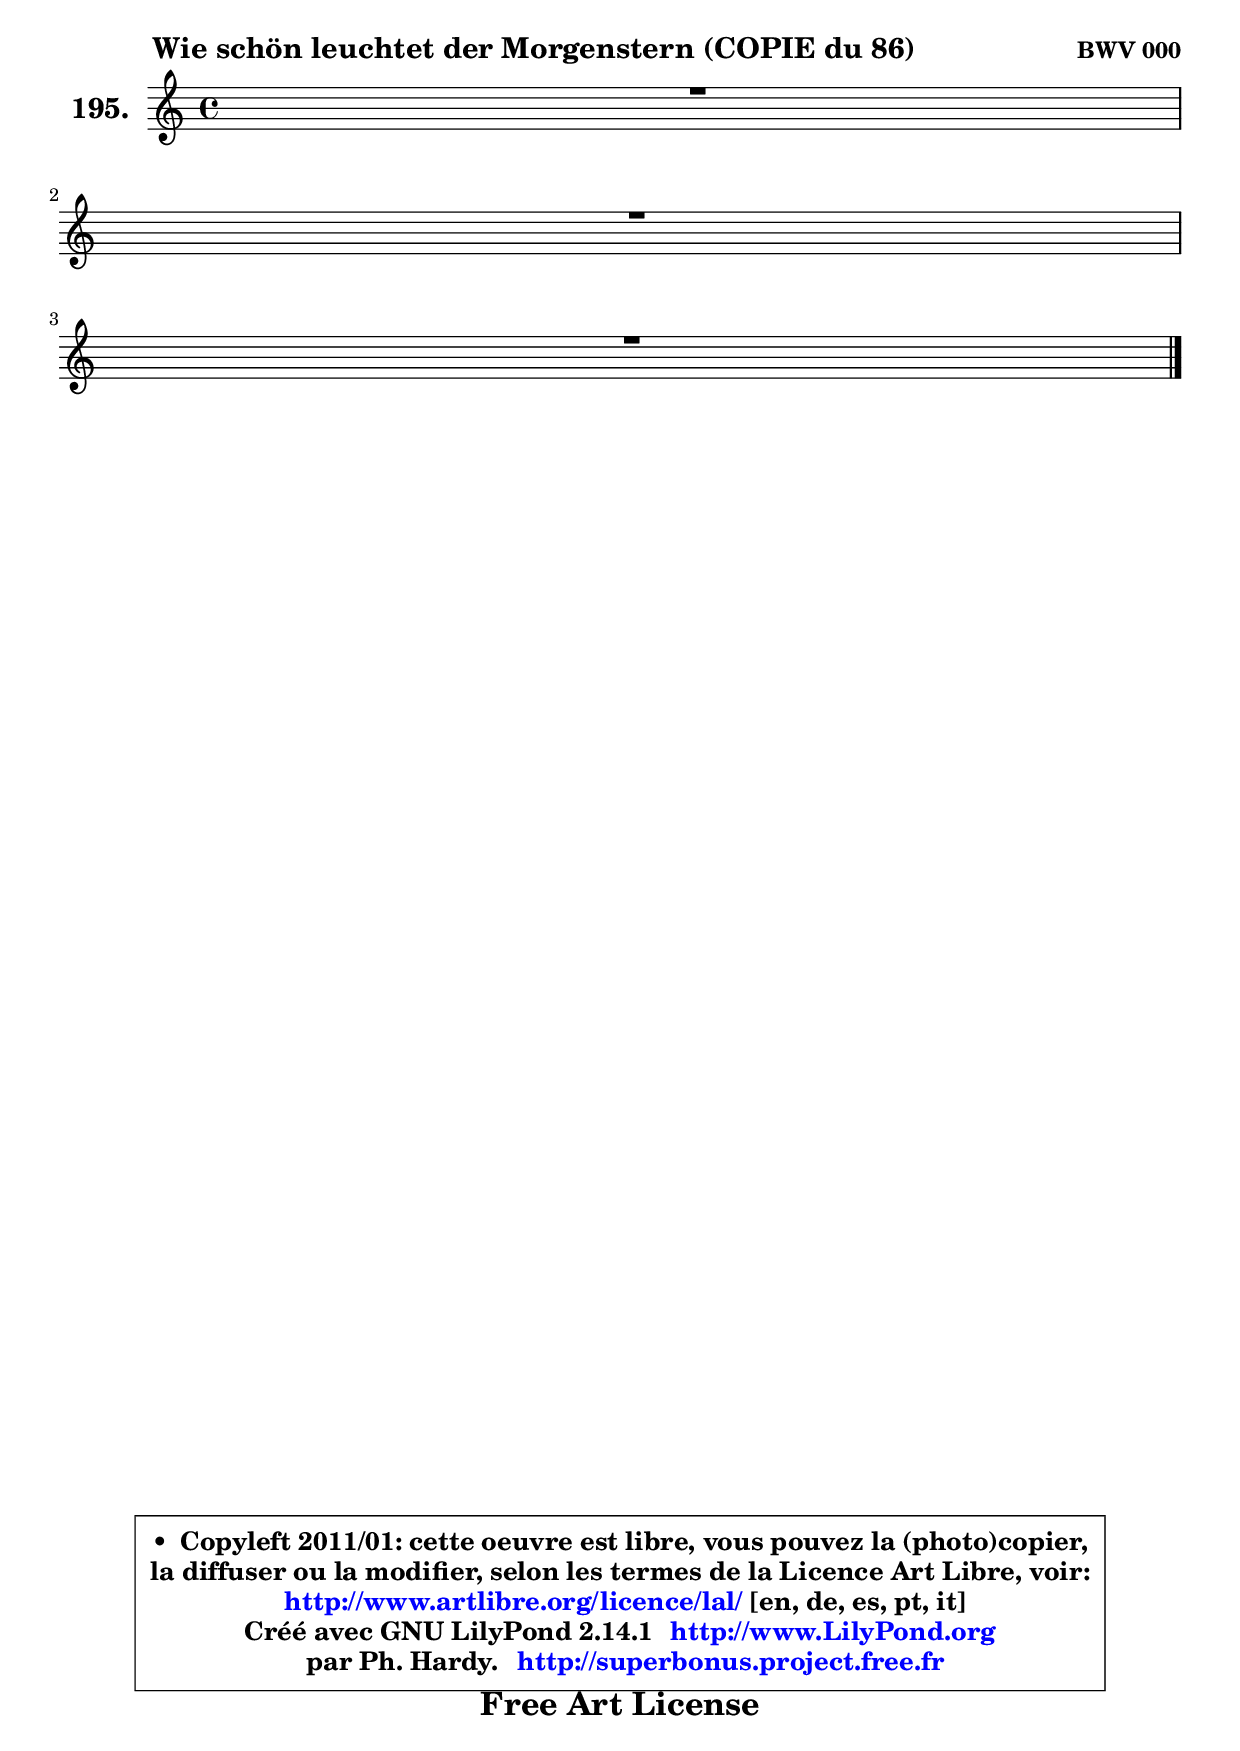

\version "2.14.1"

    \paper {
%	system-system-spacing #'padding = #0.1
%	score-system-spacing #'padding = #0.1
%	ragged-bottom = ##f
%	ragged-last-bottom = ##f
	}

    \header {
      opus = \markup { \bold "BWV 000" }
      piece = \markup { \hspace #9 \fontsize #2 \bold "Wie schön leuchtet der Morgenstern (COPIE du 86)" }
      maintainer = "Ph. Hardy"
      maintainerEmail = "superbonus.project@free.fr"
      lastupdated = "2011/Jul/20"
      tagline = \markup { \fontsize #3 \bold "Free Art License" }
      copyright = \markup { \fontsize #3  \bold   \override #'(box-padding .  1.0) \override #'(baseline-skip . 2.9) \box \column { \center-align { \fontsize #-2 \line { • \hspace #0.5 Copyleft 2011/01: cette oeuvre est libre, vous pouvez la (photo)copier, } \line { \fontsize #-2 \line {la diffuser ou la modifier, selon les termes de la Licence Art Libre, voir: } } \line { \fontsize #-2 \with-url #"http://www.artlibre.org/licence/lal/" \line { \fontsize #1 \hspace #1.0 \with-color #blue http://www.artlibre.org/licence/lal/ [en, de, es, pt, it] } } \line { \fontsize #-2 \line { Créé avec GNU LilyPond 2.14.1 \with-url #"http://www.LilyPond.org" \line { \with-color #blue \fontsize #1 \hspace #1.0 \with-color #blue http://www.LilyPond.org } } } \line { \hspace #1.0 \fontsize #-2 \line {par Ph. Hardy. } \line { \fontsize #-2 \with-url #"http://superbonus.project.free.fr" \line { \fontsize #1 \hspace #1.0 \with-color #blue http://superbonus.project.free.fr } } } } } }

	  }

  guidemidi = {
	\tempo 4 = 78

	}

  upper = {
\displayLilyMusic \transpose c c {
	\time 4/4
	\key c \major
	\clef treble
	\voiceOne
	<< { 
	% SOPRANO
	\set Voice.midiInstrument = "acoustic grand"
	\relative c' {
	R1 |
\break
	R1 |
\break
	R1 |
        \bar "|."
	} % fin de relative
	}

%	\context Voice="1" { \voiceTwo 
%	% ALTO
%	\set Voice.midiInstrument = "acoustic grand"
%	\relative c' {
%	
%        \bar "|."
%	} % fin de relative
%	\oneVoice
%	} >>
 >>
}
	}

    lower = {
\transpose c c {
	\time 4/4
	\key c \major
	\clef bass
	\voiceOne
	<< { 
	% TENOR
	\set Voice.midiInstrument = "acoustic grand"
	\relative c' {
	R1 |
\break
	R1 |
\break
	R1 |
        \bar "|."
	} % fin de relative
	}
	\context Voice="1" { \voiceTwo 
	% BASS
	\set Voice.midiInstrument = "acoustic grand"
	\relative c {
        
        \bar "|."
	} % fin de relative
	\oneVoice
	} >>
}
	}


    \score { 

	\new PianoStaff <<
	\set PianoStaff.instrumentName = \markup { \bold \huge "195." }
	\new Staff = "upper" \upper
%	\new Staff = "lower" \lower
	>>

    \layout {
%	ragged-last = ##f
	   }

         } % fin de score

  \score {
\unfoldRepeats { << \guidemidi \upper >> }
    \midi {
    \context {
     \Staff
      \remove "Staff_performer"
               }

     \context {
      \Voice
       \consists "Staff_performer"
                }

     \context { 
      \Score
      tempoWholesPerMinute = #(ly:make-moment 78 4)
		}
	    }
	}



